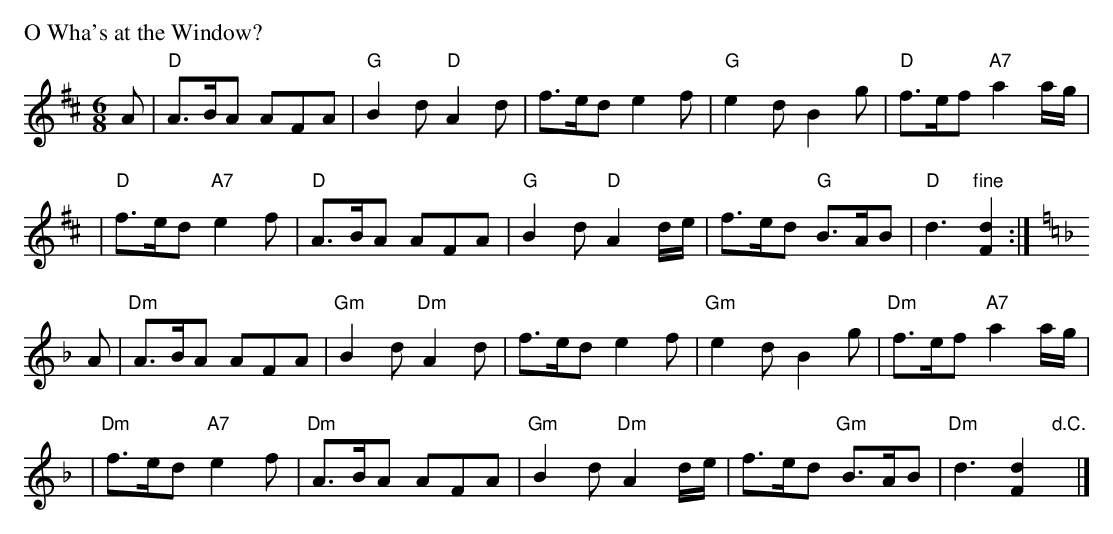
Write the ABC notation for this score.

X:1
P: O Wha's at the Window?
M: 6/8
L: 1/8
K: D
A \
| "D"A>BA AFA \
| "G"B2d "D"A2d \
| f>ed e2f \
| "G"e2d B2g \
| "D"f>ef "A7"a2a/g/ |
| "D"f>ed "A7"e2f \
| "D"A>BA AFA \
| "G"B2d "D"A2d/e/ \
| f>ed "G"B>AB \
| "D"d3 "fine"[d2F2] :|
K:Dm
A \
| "Dm"A>BA AFA \
| "Gm"B2d "Dm"A2d \
| f>ed e2f \
| "Gm"e2d B2g \
| "Dm"f>ef "A7"a2a/g/ |
| "Dm"f>ed "A7"e2f \
| "Dm"A>BA AFA \
| "Gm"B2d "Dm"A2d/e/ \
| f>ed "Gm"B>AB \
| "Dm"d3 [d2F2] "d.C."y|]
